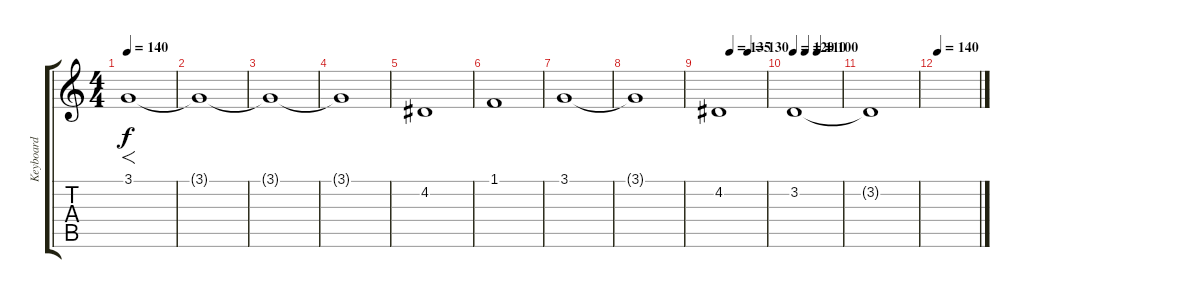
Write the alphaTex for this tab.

\track ("Keyboard" "Keyboard") {instrument stringensemble1}
\staff {score tabs}
\tuning (E4 B3 G3 D3 A2 E2) {hide}
\ts (4 4)
\tempo 140
\clef g2
\ks c
3.1.1{f dy f instrument stringensemble1} |
3.1{t}.1 |
3.1{t}.1 |
3.1{t}.1 |
4.2.1 |
1.1.1 |
3.1.1 |
3.1{t}.1 |
\tempo (135 0.25)
\tempo (130 0.625)
4.2.1 |
\tempo 120
\tempo (110 0.25)
\tempo (100 0.5)
3.2.1 |
3.2{t}.1 |
\tempo 140
